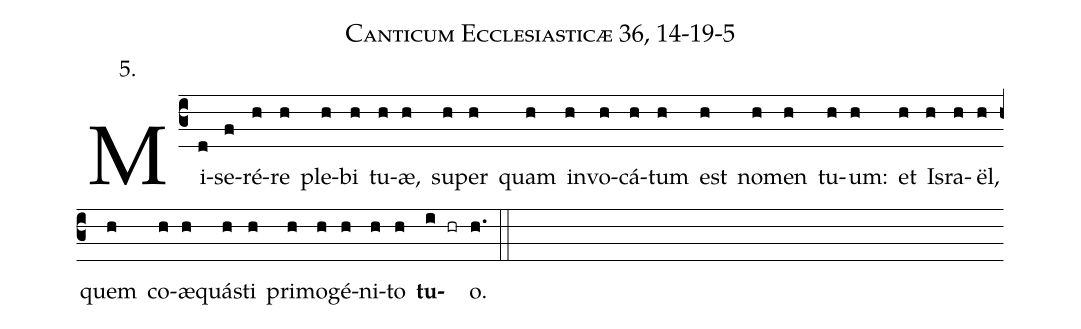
name: Canticum Ecclesiasticæ 36, 14-19-5;
annotation: 5.;
%%
(c3)Mi(d)se(f)ré(h)re(h) ple(h)bi(h) tu(h)æ,(h) su(h)per(h) quam(h) in(h)vo(h)cá(h)tum(h) est(h) no(h)men(h) tu(h)um:(h) et(h) Is(h)ra(h)ël,(h) quem(h) co(h)æ(h)quá(h)sti(h) pri(h)mo(h)gé(h)ni(h)to(h) <b>tu</b>(i hr)o.(h.) (::)


%E(h) u(h) o(i) u(g) a(h) e.(f.) (::)
